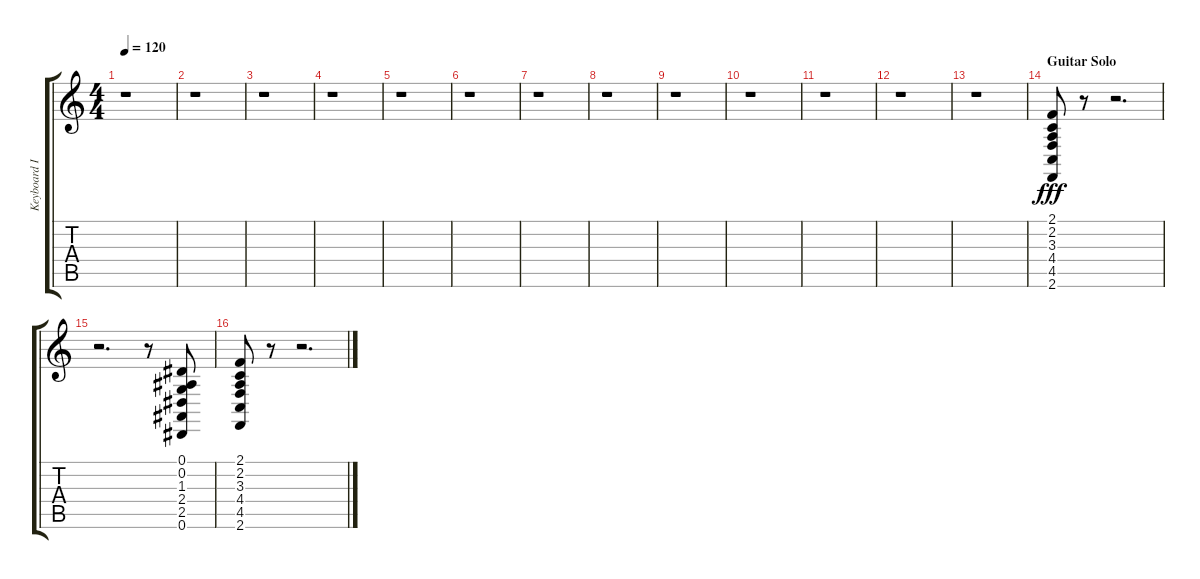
\track ("Keyboard II" "Keyboard I") {instrument choiraahs}
\staff {score tabs}
\tuning (Eb4 Bb3 Gb3 Db3 Ab2 Eb2) {hide}
\ts (4 4)
\tempo 120
\clef g2
\ks c
r.1{dy fff} |
r.1 |
r.1 |
r.1 |
r.1 |
r.1 |
r.1 |
r.1 |
r.1 |
r.1 |
r.1 |
r.1 |
r.1 |
\section ("" "Guitar Solo")
(2.1 2.2 3.3 4.4 4.5 2.6).8 r.8 r.2{d} |
r.2{d} r.8 (0.1 0.2 1.3 2.4 2.5 0.6).8 |
(2.1 2.2 3.3 4.4 4.5 2.6).8 r.8 r.2{d}
